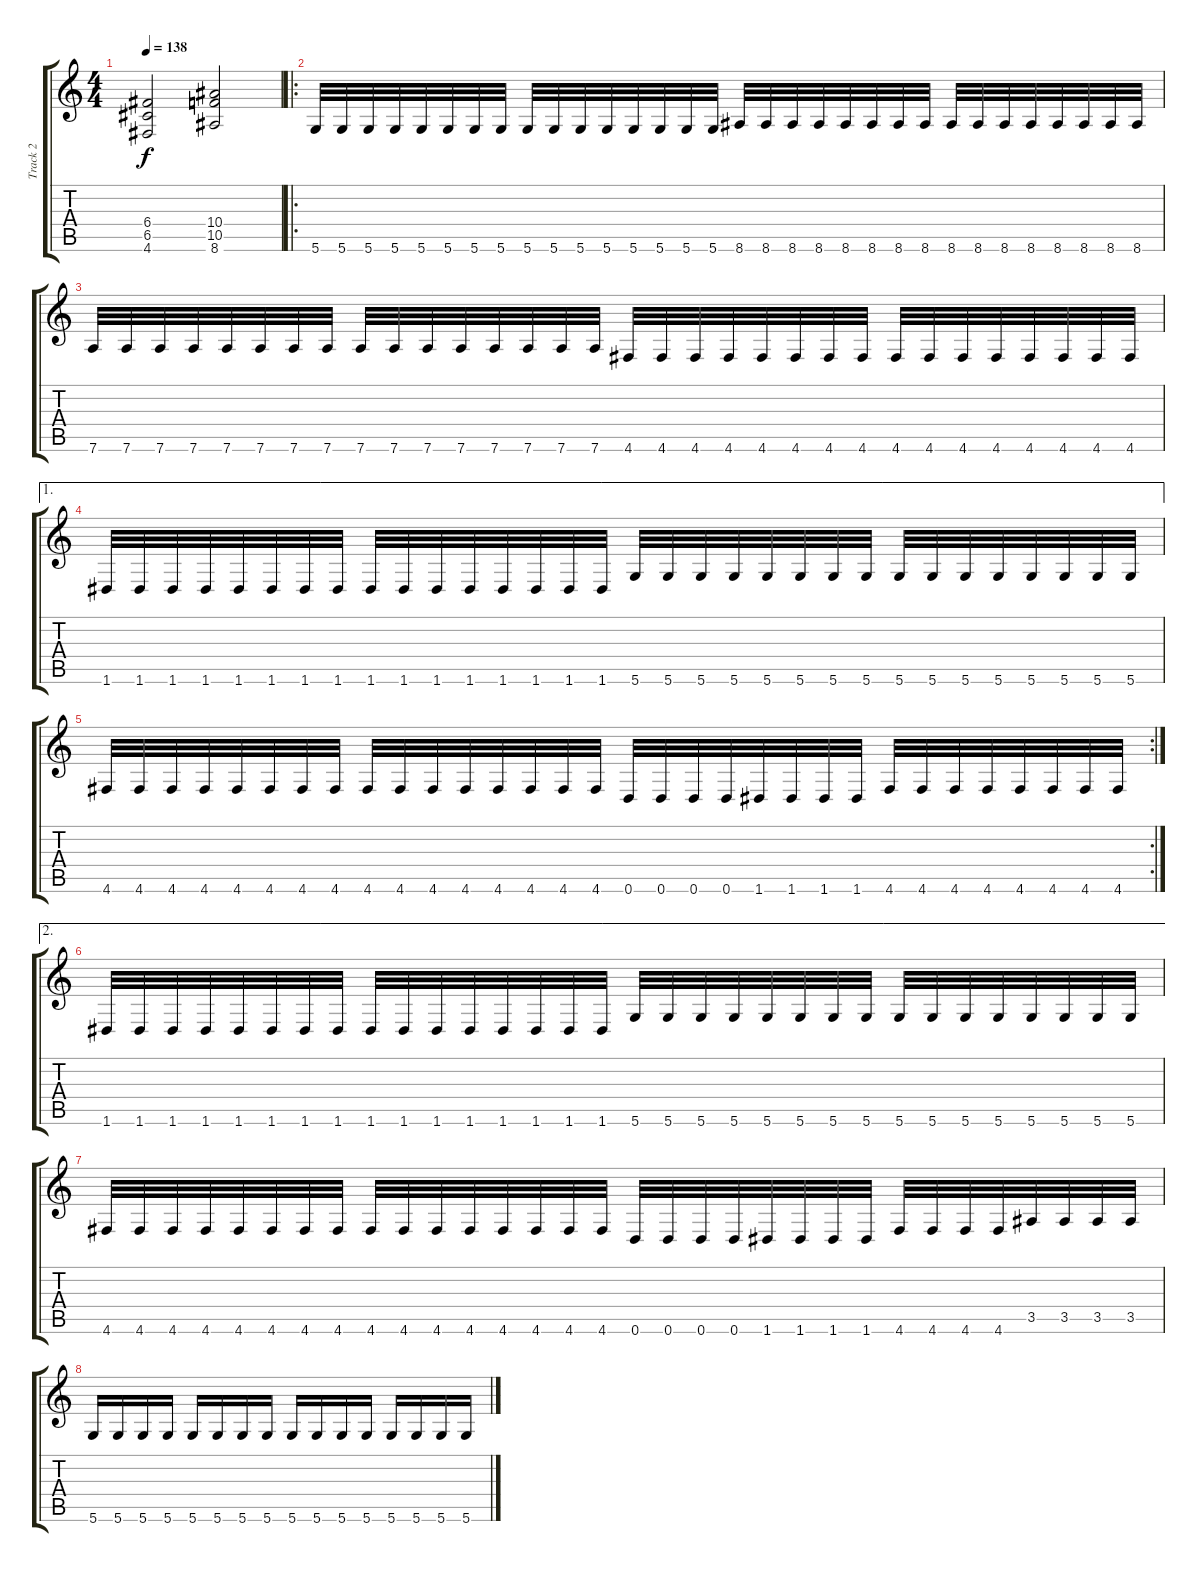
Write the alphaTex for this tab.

\track ("Track 2" "Track 2") {instrument distortionguitar}
\staff {score tabs}
\tuning (D4 A3 F3 C3 G2 D2) {hide}
\ts (4 4)
\tempo 138
\clef g2
\ks c
(6.4 6.5 4.6).2{dy f} (10.4 10.5 8.6).2 |
\ro
5.6.32 5.6.32 5.6.32 5.6.32 5.6.32 5.6.32 5.6.32 5.6.32 5.6.32 5.6.32 5.6.32 5.6.32 5.6.32 5.6.32 5.6.32 5.6.32 8.6.32 8.6.32 8.6.32 8.6.32 8.6.32 8.6.32 8.6.32 8.6.32 8.6.32 8.6.32 8.6.32 8.6.32 8.6.32 8.6.32 8.6.32 8.6.32 |
7.6.32 7.6.32 7.6.32 7.6.32 7.6.32 7.6.32 7.6.32 7.6.32 7.6.32 7.6.32 7.6.32 7.6.32 7.6.32 7.6.32 7.6.32 7.6.32 4.6.32 4.6.32 4.6.32 4.6.32 4.6.32 4.6.32 4.6.32 4.6.32 4.6.32 4.6.32 4.6.32 4.6.32 4.6.32 4.6.32 4.6.32 4.6.32 |
\ae 1
1.6.32 1.6.32 1.6.32 1.6.32 1.6.32 1.6.32 1.6.32 1.6.32 1.6.32 1.6.32 1.6.32 1.6.32 1.6.32 1.6.32 1.6.32 1.6.32 5.6.32 5.6.32 5.6.32 5.6.32 5.6.32 5.6.32 5.6.32 5.6.32 5.6.32 5.6.32 5.6.32 5.6.32 5.6.32 5.6.32 5.6.32 5.6.32 |
\rc 2
4.6.32 4.6.32 4.6.32 4.6.32 4.6.32 4.6.32 4.6.32 4.6.32 4.6.32 4.6.32 4.6.32 4.6.32 4.6.32 4.6.32 4.6.32 4.6.32 0.6.32 0.6.32 0.6.32 0.6.32 1.6.32 1.6.32 1.6.32 1.6.32 4.6.32 4.6.32 4.6.32 4.6.32 4.6.32 4.6.32 4.6.32 4.6.32 |
\ae 2
1.6.32 1.6.32 1.6.32 1.6.32 1.6.32 1.6.32 1.6.32 1.6.32 1.6.32 1.6.32 1.6.32 1.6.32 1.6.32 1.6.32 1.6.32 1.6.32 5.6.32 5.6.32 5.6.32 5.6.32 5.6.32 5.6.32 5.6.32 5.6.32 5.6.32 5.6.32 5.6.32 5.6.32 5.6.32 5.6.32 5.6.32 5.6.32 |
4.6.32 4.6.32 4.6.32 4.6.32 4.6.32 4.6.32 4.6.32 4.6.32 4.6.32 4.6.32 4.6.32 4.6.32 4.6.32 4.6.32 4.6.32 4.6.32 0.6.32 0.6.32 0.6.32 0.6.32 1.6.32 1.6.32 1.6.32 1.6.32 4.6.32 4.6.32 4.6.32 4.6.32 3.5.32 3.5.32 3.5.32 3.5.32 |
5.6.16 5.6.16 5.6.16 5.6.16 5.6.16 5.6.16 5.6.16 5.6.16 5.6.16 5.6.16 5.6.16 5.6.16 5.6.16 5.6.16 5.6.16 5.6.16
